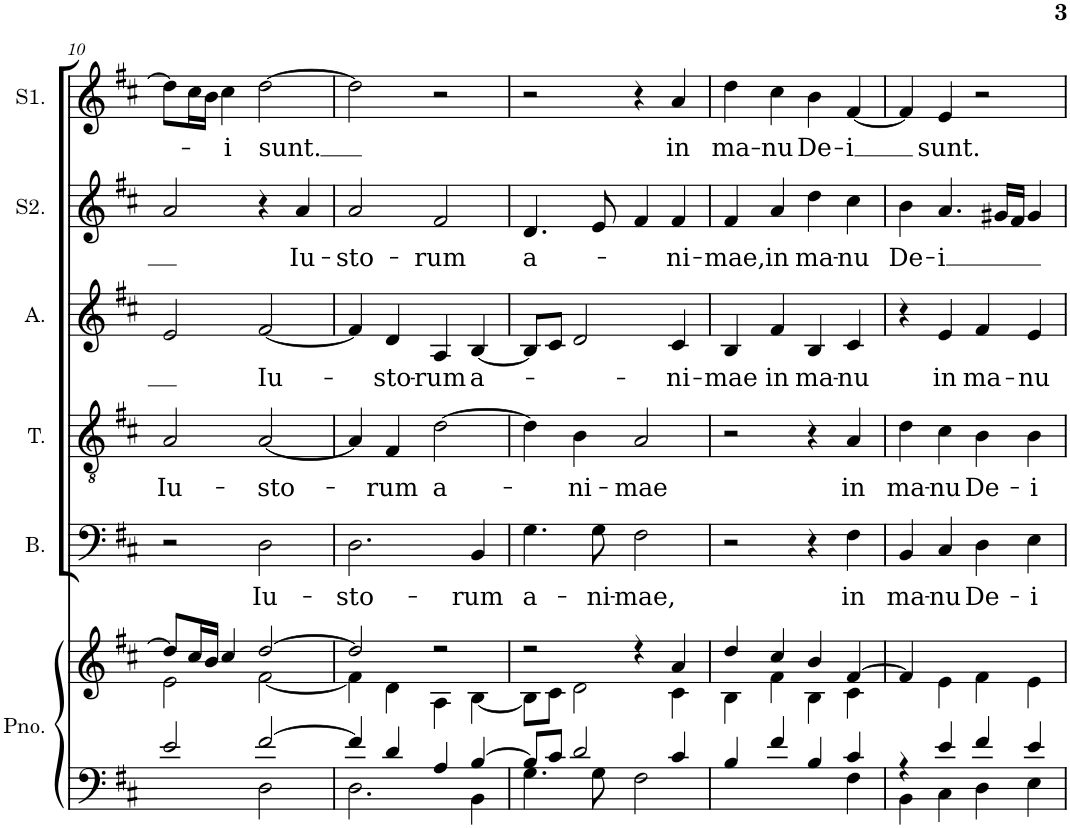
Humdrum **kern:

**kern	**kern	**kern	**text	**kern	**text	**kern	**text	**kern	**text	**kern	**text
*part6	*part6	*part5	*part5	*part4	*part4	*part3	*part3	*part2	*part2	*part1	*part1
*staff7	*staff6	*staff5	*staff5	*staff4	*staff4	*staff3	*staff3	*staff2	*staff2	*staff1	*staff1
*I"Piano	*	*I"Bass	*	*I"Tenor	*	*I"Alto	*	*I"Soprano	*	*I"Soprano1	*
*I'Pno.	*	*I'B.	*	*I'T.	*	*I'A.	*	*I'S2.	*	*I'S1.	*
!!LO:PB:g=z
*clefF4	*clefG2	*clefF4	*	*clefGv2	*	*clefG2	*	*clefG2	*	*clefG2	*
*k[f#c#]	*k[f#c#]	*k[f#c#]	*	*k[f#c#]	*	*k[f#c#]	*	*k[f#c#]	*	*k[f#c#]	*
*D:	*D:	*D:	*	*D:	*	*D:	*	*D:	*	*D:	*
*M4/4	*M4/4	*M4/4	*	*M4/4	*	*M4/4	*	*M4/4	*	*M4/4	*
=10	=10	=10	=10	=10	=10	=10	=10	=10	=10	=10	=10
*^	*^	*	*	*	*	*	*	*	*	*	*
!	!	!	!	!	!	!	!LO:LY:b	!	!	!	!	!	!
2e/	2ryy	8dd/L]	2e\	2r	.	2A/	Iu-	2e/	.	2a/	.	8dd\L]	.
.	.	16cc#/L	.	.	.	.	.	.	.	.	.	16cc#\L	.
.	.	16b/JJ	.	.	.	.	.	.	.	.	.	16b\JJ	.
!	!	!	!	!	!	!	!	!	!	!	!	!	!LO:LY:b
.	.	4cc#/	.	.	.	.	.	.	.	.	.	4cc#\	-i
!	!	!	!	!	!LO:LY:b	!	!LO:LY:b	!	!LO:LY:b	!	!	!	!LO:LY:b
[2f#/	2D\	[2dd/	[2f#\	2D\	Iu-	[2A/	-sto-	[2f#/	Iu-	4r	.	[2dd\	sunt.
!	!	!	!	!	!	!	!	!	!	!	!LO:LY:b	!	!
.	.	.	.	.	.	.	.	.	.	4a/	Iu-	.	.
=11	=11	=11	=11	=11	=11	=11	=11	=11	=11	=11	=11	=11	=11
!	!	!	!	!	!LO:LY:b	!	!	!	!	!	!LO:LY:b	!	!
4f#/]	2.D\	2dd/]	4f#\]	2.D\	-sto-	4A/]	.	4f#/]	.	2a/	-sto-	2dd\]	.
!	!	!	!	!	!	!	!LO:LY:b	!	!LO:LY:b	!	!	!	!
4d/	.	.	4d\	.	.	4F#/	-rum	4d/	-sto-	.	.	.	.
!	!	!	!	!	!	!	!LO:LY:b	!	!LO:LY:b	!	!LO:LY:b	!	!
4A/	.	2r	4A\	.	.	[2d\	a-	4A/	-rum	2f#/	-rum	2r	.
!	!	!	!	!	!LO:LY:b	!	!	!	!LO:LY:b	!	!	!	!
[4B/	4BB\	.	[4B\	4BB/	-rum	.	.	[4B/	a-	.	.	.	.
=12	=12	=12	=12	=12	=12	=12	=12	=12	=12	=12	=12	=12	=12
!	!	!	!	!	!LO:LY:b	!	!	!	!	!	!LO:LY:b	!	!
8B/L]	4.G\	2r	8B\L]	4.G\	a-	4d\]	.	8B/L]	.	4.d/	a-	2r	.
8c#/J	.	.	8c#\J	.	.	.	.	8c#/J	.	.	.	.	.
!	!	!	!	!	!	!	!LO:LY:b	!	!	!	!	!	!
2d/	.	.	2d\	.	.	4B\	-ni-	2d/	.	.	.	.	.
!	!	!	!	!	!LO:LY:b	!	!	!	!	!	!	!	!
.	8G\	.	.	8G\	-ni-	.	.	.	.	8e/	.	.	.
!	!	!	!	!	!LO:LY:b	!	!LO:LY:b	!	!	!	!	!	!
.	2F#\	4r	.	2F#\	-mae,	2A/	-mae	.	.	4f#/	.	4r	.
!	!	!	!	!	!	!	!	!	!LO:LY:b	!	!LO:LY:b	!	!LO:LY:b
4c#/	.	4a/	4c#\	.	.	.	.	4c#/	-ni-	4f#/	-ni-	4a/	in
=13	=13	=13	=13	=13	=13	=13	=13	=13	=13	=13	=13	=13	=13
!	!	!	!	!	!	!	!	!	!LO:LY:b	!	!LO:LY:b	!	!LO:LY:b
4B/	2.ryy	4dd/	4B\	2r	.	2r	.	4B/	-mae	4f#/	-mae,	4dd\	ma-
!	!	!	!	!	!	!	!	!	!LO:LY:b	!	!LO:LY:b	!	!LO:LY:b
4f#/	.	4cc#/	4f#\	.	.	.	.	4f#/	in	4a/	in	4cc#\	-nu
!	!	!	!	!	!	!	!	!	!LO:LY:b	!	!LO:LY:b	!	!LO:LY:b
4B/	.	4b/	4B\	4r	.	4r	.	4B/	ma-	4dd\	ma-	4b\	De-
!	!	!	!	!	!LO:LY:b	!	!LO:LY:b	!	!LO:LY:b	!	!LO:LY:b	!	!LO:LY:b
4c#/	4F#\	[4f#/	4c#\	4F#\	in	4A/	in	4c#/	-nu	4cc#\	-nu	[4f#/	-i
=14	=14	=14	=14	=14	=14	=14	=14	=14	=14	=14	=14	=14	=14
!	!	!	!	!	!LO:LY:b	!	!LO:LY:b	!	!	!	!LO:LY:b	!	!
4r	4BB\	4f#/]	4ryy	4BB/	ma-	4d\	ma-	4r	.	4b\	De-	4f#/]	.
!	!	!	!	!	!LO:LY:b	!	!LO:LY:b	!	!LO:LY:b	!	!LO:LY:b	!	!LO:LY:b
4e/	4C#\	4ryy	4e\	4C#/	-nu	4c#\	-nu	4e/	in	4.a/	-i	4e/	sunt.
!	!	!	!	!	!LO:LY:b	!	!LO:LY:b	!	!LO:LY:b	!	!	!	!
4f#/	4D\	2ryy	4f#\	4D\	De-	4B\	De-	4f#/	ma-	.	.	2r	.
.	.	.	.	.	.	.	.	.	.	16g#X/LL	.	.	.
.	.	.	.	.	.	.	.	.	.	16f#/JJ	.	.	.
!	!	!	!	!	!LO:LY:b	!	!LO:LY:b	!	!LO:LY:b	!	!	!	!
4e/	4E\	.	4e\	4E\	-i	4B\	-i	4e/	-nu	4g#/	.	.	.
*v	*v	*	*	*	*	*	*	*	*	*	*	*	*
*	*v	*v	*	*	*	*	*	*	*	*	*	*
=	=	=	=	=	=	=	=	=	=	=	=
*-	*-	*-	*-	*-	*-	*-	*-	*-	*-	*-	*-
